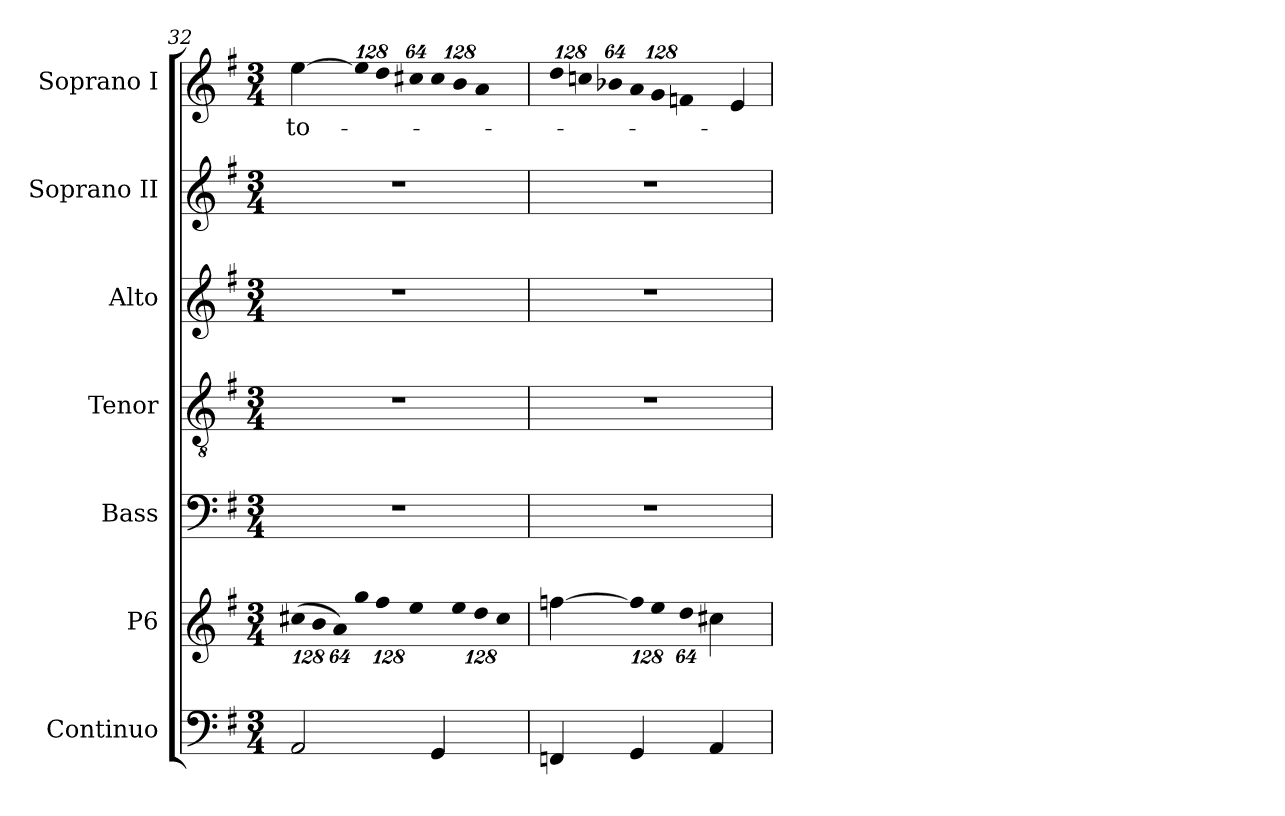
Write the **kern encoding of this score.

**kern	**kern	**kern	**kern	**kern	**kern	**kern	**text
*part7	*part6	*part5	*part4	*part3	*part2	*part1	*part1
*staff7	*staff6	*staff5	*staff4	*staff3	*staff2	*staff1	*staff1
*I"Continuo	*I"P6	*I"Bass	*I"Tenor	*I"Alto	*I"Soprano II	*I"Soprano I	*
*	*	*I'B.	*I'T.	*I'A.	*I'S.	*I'S.	*
*clefF4	*clefG2	*clefF4	*clefGv2	*clefG2	*clefG2	*clefG2	*
*	*	*	*ITrd7c12	*	*	*	*
*k[f#]	*k[f#]	*k[f#]	*k[f#]	*k[f#]	*k[f#]	*k[f#]	*
*G:	*G:	*G:	*G:	*G:	*G:	*G:	*
*M3/4	*M3/4	*M3/4	*M3/4	*M3/4	*M3/4	*M3/4	*
*	*Xbrackettup	*	*	*	*	*	*
=32	=32	=32	=32	=32	=32	=32	=32
!	!LO:N:vis=8	!LO:N:vis=1	!LO:N:vis=1	!LO:N:vis=1	!LO:N:vis=1	!	!
!	!	!	!	!	!	!	!LO:LY:b:color=#000000
2AAi/	(1024%85cc#Xi\	2.r	2.r	2.r	2.r	[>4eei\	-to-
!	!LO:N:vis=8	!	!	!	!	!	!
.	1024%85bi\	.	.	.	.	.	.
!	!LO:N:vis=8	!	!	!	!	!	!
.	512%43ai\)	.	.	.	.	.	.
!	!LO:N:vis=8	!	!	!	!	!	!
*	*	*	*	*	*	*Xbrackettup	*
!	!	!	!	!	!	!LO:N:vis=8	!
.	1024%85ggi\	.	.	.	.	1024%85eei\]	.
!	!LO:N:vis=8	!	!	!	!	!LO:N:vis=8	!
.	1024%85ff#i\	.	.	.	.	1024%85ddi\	.
!	!LO:N:vis=8	!	!	!	!	!LO:N:vis=8	!
.	512%43eei\	.	.	.	.	512%43cc#Xi\	.
!	!LO:N:vis=8	!	!	!	!	!LO:N:vis=8	!
4GGi/	1024%85eei\	.	.	.	.	1024%85cc#i\	.
!	!LO:N:vis=8	!	!	!	!	!LO:N:vis=8	!
.	1024%85ddi\	.	.	.	.	1024%85bi\	.
!	!LO:N:vis=8	!	!	!	!	!LO:N:vis=8	!
.	512%43cc#i\	.	.	.	.	512%43ai\	.
=33	=33	=33	=33	=33	=33	=33	=33
!	!	!LO:N:vis=1	!LO:N:vis=1	!LO:N:vis=1	!LO:N:vis=1	!LO:N:vis=8	!
4FFni/	[>4ffni\	2.r	2.r	2.r	2.r	1024%85ddi\	.
!	!	!	!	!	!	!LO:N:vis=8	!
.	.	.	.	.	.	1024%85ccni\	.
!	!	!	!	!	!	!LO:N:vis=8	!
.	.	.	.	.	.	512%43b-Xi\	.
!	!LO:N:vis=8	!	!	!	!	!LO:N:vis=8	!
4GGi/	1024%85ffi\]	.	.	.	.	1024%85ai/	.
!	!LO:N:vis=8	!	!	!	!	!LO:N:vis=8	!
.	1024%85eei\	.	.	.	.	1024%85gi/	.
!	!LO:N:vis=8	!	!	!	!	!LO:N:vis=8	!
.	512%43ddi\	.	.	.	.	512%43fni/	.
4AAi/	4cc#Xi\	.	.	.	.	4ei/	.
=	=	=	=	=	=	=	=
*-	*-	*-	*-	*-	*-	*-	*-
